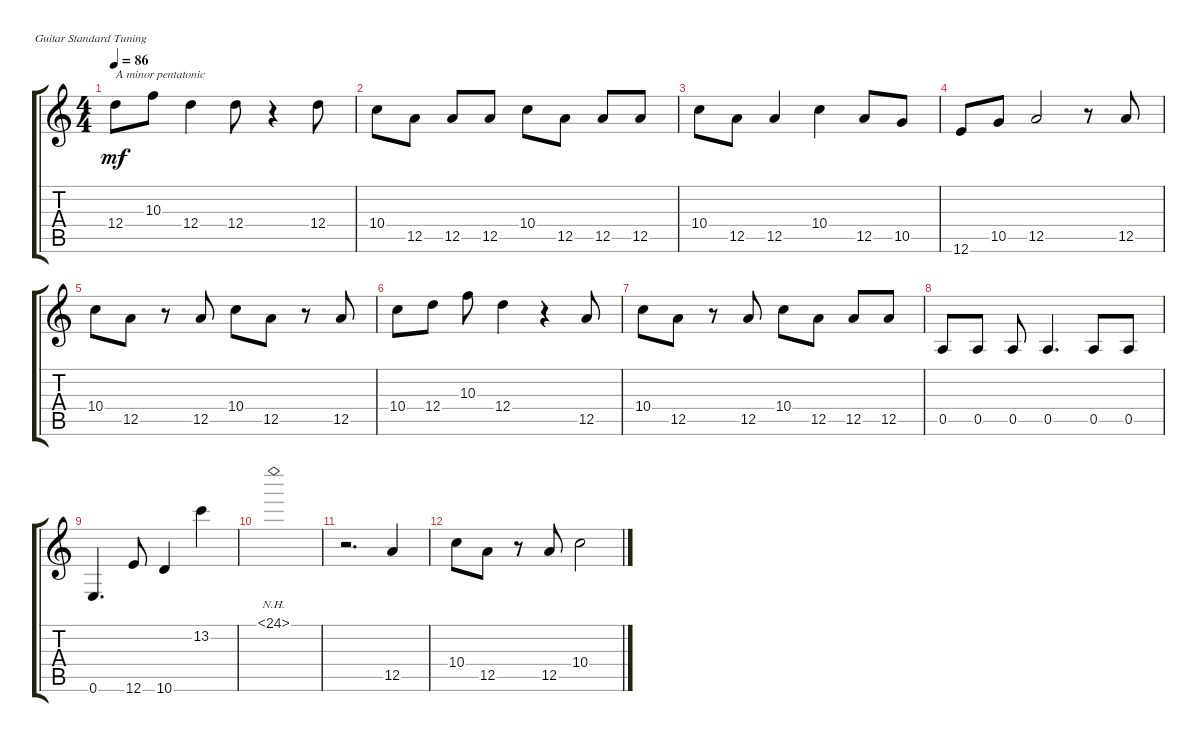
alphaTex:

\defaultSystemsLayout 4
\bracketExtendMode groupsimilarinstruments
\singleTrackTrackNamePolicy hidden
\multiTrackTrackNamePolicy hidden
\otherSystemsTrackNameOrientation horizontal
\track ("Steel Guitar" "S-Gt") {solo instrument acousticguitarsteel}
\staff {score tabs}
\tuning (E4 B3 G3 D3 A2 E2)
\ts (4 4)
\tempo 86
\clef g2
\ks c
12.4.8{txt "A minor pentatonic" dy mf instrument acousticguitarsteel} 10.3.8 12.4.4 12.4.8 r.4 12.4.8 |
10.4.8 12.5.8 12.5.8 12.5.8 10.4.8 12.5.8 12.5.8 12.5.8 |
10.4.8 12.5.8 12.5.4 10.4.4 12.5.8 10.5.8 |
12.6.8 10.5.8 12.5.2 r.8 12.5.8 |
10.4.8 12.5.8 r.8 12.5.8 10.4.8 12.5.8 r.8 12.5.8 |
10.4.8 12.4.8 10.3.8 12.4.4 r.4 12.5.8 |
10.4.8 12.5.8 r.8 12.5.8 10.4.8 12.5.8 12.5.8 12.5.8 |
0.5.8 0.5.8 0.5.8 0.5.4{d} 0.5.8 0.5.8 |
0.6.4{d} 12.6.8 10.6.4 13.2.4 |
24.1{nh}.1 |
r.2{d} 12.5.4 |
10.4.8 12.5.8 r.8 12.5.8 10.4.2
